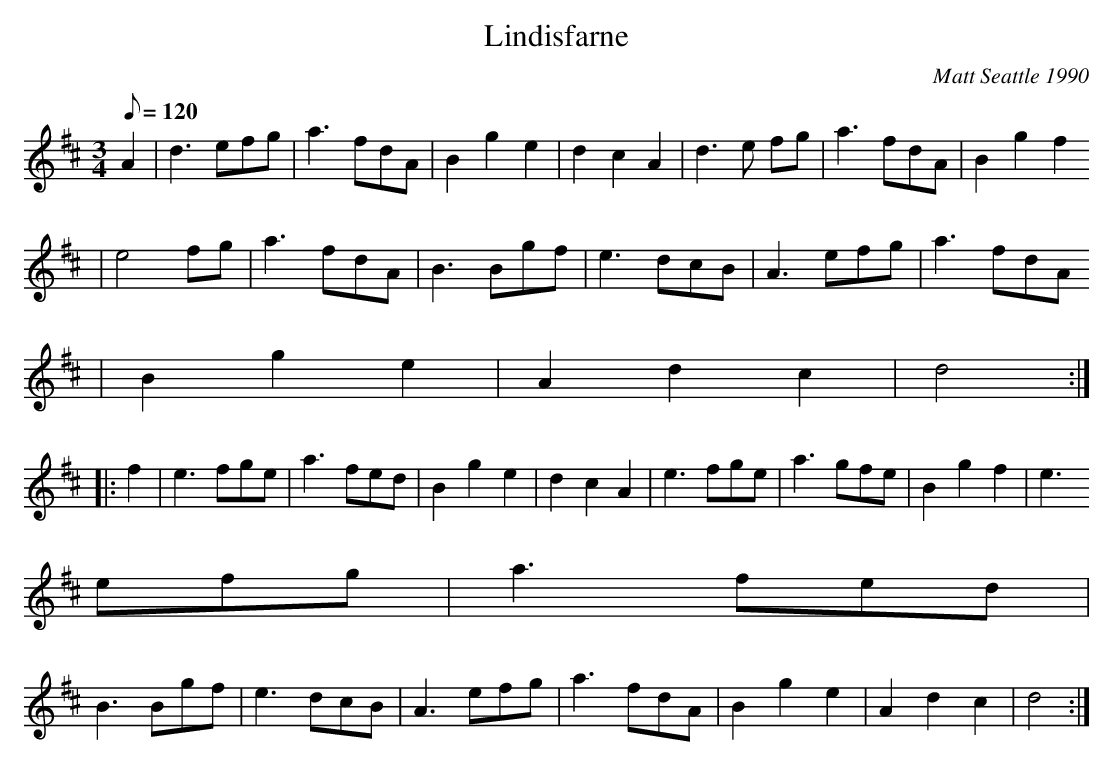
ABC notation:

X:1
T:Lindisfarne
M:3/4
L:1/8
Q:120
C:Matt Seattle 1990
K:D
A2 | d3 efg | a3 fdA | B2 g2 e2 | d2 c2 A2 | d3 e fg |a3 fdA | B2 g2 f2
| e4  fg |  a3 fdA| B3 Bgf  | e3 dcB | A3  efg |a3 fdA
| B2 g2 e2 |A2 d2  c2| d4 :|
|:f2 | e3 fge | a3 fed |B2g2e2 | d2c2A2 | e3 fge | a3 gfe | B2g2f2 | e3
efg |a3 fed |
B3 Bgf  | e3 dcB | A3  efg |  a3  fdA| B2 g2 e2 |A2 d2 c2| d4 :|
